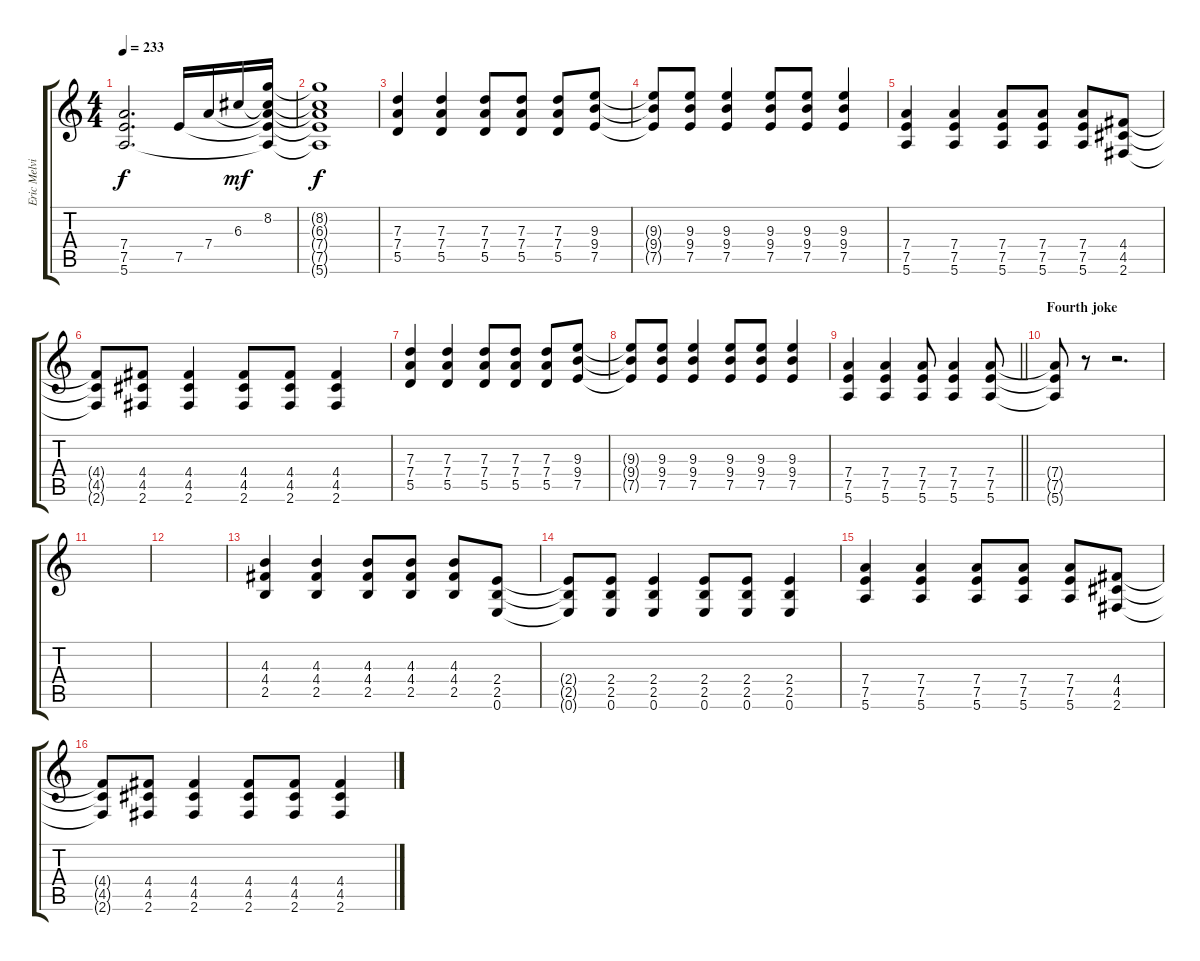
\track ("Eric Melvin" "Eric Melvi") {instrument distortionguitar}
\staff {score tabs}
\tuning (E4 B3 G3 D3 A2 E2) {hide}
\ts (4 4)
\tempo 233
\clef g2
\ks c
(7.4 7.5 5.6).2{d dy f} 7.5.16 7.4.16 6.3.16{dy mf} (8.2 6.3{t} 7.4{t} 7.5{t} 5.6{t}).16 |
(8.2{t} 6.3{t} 7.4{t} 7.5{t} 5.6{t}).1{dy f} |
(7.3 7.4 5.5).4 (7.3 7.4 5.5).4 (7.3 7.4 5.5).8 (7.3 7.4 5.5).8 (7.3 7.4 5.5).8 (9.3 9.4 7.5).8 |
(9.3{t} 9.4{t} 7.5{t}).8 (9.3 9.4 7.5).8 (9.3 9.4 7.5).4 (9.3 9.4 7.5).8 (9.3 9.4 7.5).8 (9.3 9.4 7.5).4 |
(7.4 7.5 5.6).4 (7.4 7.5 5.6).4 (7.4 7.5 5.6).8 (7.4 7.5 5.6).8 (7.4 7.5 5.6).8 (4.4 4.5 2.6).8 |
(4.4{t} 4.5{t} 2.6{t}).8 (4.4 4.5 2.6).8 (4.4 4.5 2.6).4 (4.4 4.5 2.6).8 (4.4 4.5 2.6).8 (4.4 4.5 2.6).4 |
(7.3 7.4 5.5).4 (7.3 7.4 5.5).4 (7.3 7.4 5.5).8 (7.3 7.4 5.5).8 (7.3 7.4 5.5).8 (9.3 9.4 7.5).8 |
(9.3{t} 9.4{t} 7.5{t}).8 (9.3 9.4 7.5).8 (9.3 9.4 7.5).4 (9.3 9.4 7.5).8 (9.3 9.4 7.5).8 (9.3 9.4 7.5).4 |
\barLineRight lightlight
(7.4 7.5 5.6).4 (7.4 7.5 5.6).4 (7.4 7.5 5.6).8 (7.4 7.5 5.6).4 (7.4 7.5 5.6).8 |
\section ("" "Fourth joke")
(7.4{t} 7.5{t} 5.6{t}).8 r.8 r.2{d} |
|
|
(4.3 4.4 2.5).4 (4.3 4.4 2.5).4 (4.3 4.4 2.5).8 (4.3 4.4 2.5).8 (4.3 4.4 2.5).8 (2.4 2.5 0.6).8 |
(2.4{t} 2.5{t} 0.6{t}).8 (2.4 2.5 0.6).8 (2.4 2.5 0.6).4 (2.4 2.5 0.6).8 (2.4 2.5 0.6).8 (2.4 2.5 0.6).4 |
(7.4 7.5 5.6).4 (7.4 7.5 5.6).4 (7.4 7.5 5.6).8 (7.4 7.5 5.6).8 (7.4 7.5 5.6).8 (4.4 4.5 2.6).8 |
(4.4{t} 4.5{t} 2.6{t}).8 (4.4 4.5 2.6).8 (4.4 4.5 2.6).4 (4.4 4.5 2.6).8 (4.4 4.5 2.6).8 (4.4 4.5 2.6).4
